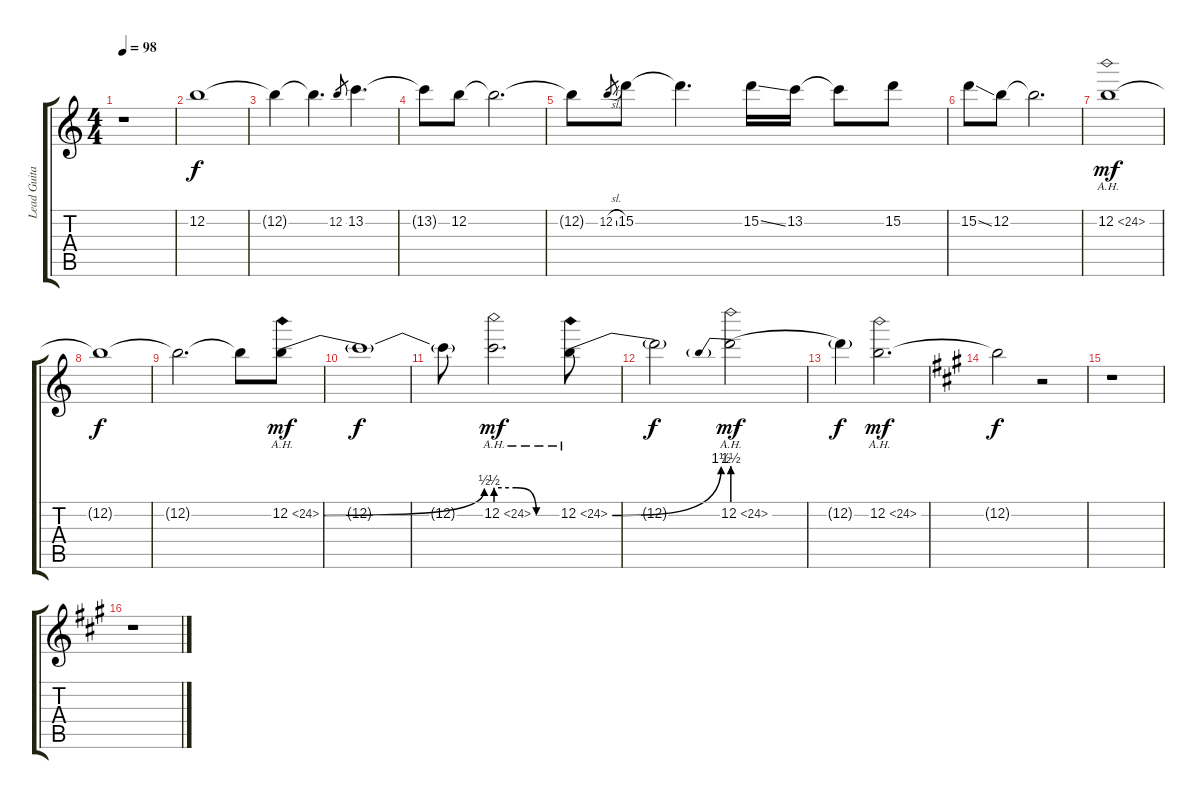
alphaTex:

\track ("Lead Guitar" "Lead Guita") {instrument overdrivenguitar}
\staff {score tabs}
\tuning (E4 B3 G3 D3 A2 E2) {hide}
\ts (4 4)
\tempo 98
\clef g2
\ks aminor
r.1{dy f} |
12.2.1{volume 16 instrument overdrivenguitar} |
12.2{t}.4 12.2{t}.4{d} 12.2.8{gr} 13.2.4{d} |
13.2{t}.8 12.2.8 12.2{t}.2{d} |
12.2{t}.8 12.2{sl}.8{gr} 15.2.8 15.2{t}.4{d} 15.2{ss}.16 13.2.16 13.2{t}.8 15.2.8 |
15.2{ss}.8 12.2.8 12.2{t}.2{d} |
12.2{ah 12}.1{dy mf} |
12.2{t}.1{dy f} |
12.2{t}.2{d} 12.2{t}.8 12.2{be (bend 0 0 60 2) ah 12}.8{dy mf} |
12.2{t}.1{dy f} |
12.2{t}.8 12.2{be (custom 0 2 20 2 40 0 60 0) ah 12}.2{d dy mf} 12.2{be (bend 0 0 60 6) ah 12}.8 |
12.2{t}.2{dy f} 12.2{be (prebend 0 6 60 6) ah 12}.2{dy mf} |
12.2{t}.4{dy f} 12.2{ah 12}.2{d dy mf} |
\ks f#minor
12.2{t}.2{dy f volume 0} r.2 |
r.1 |
r.1
